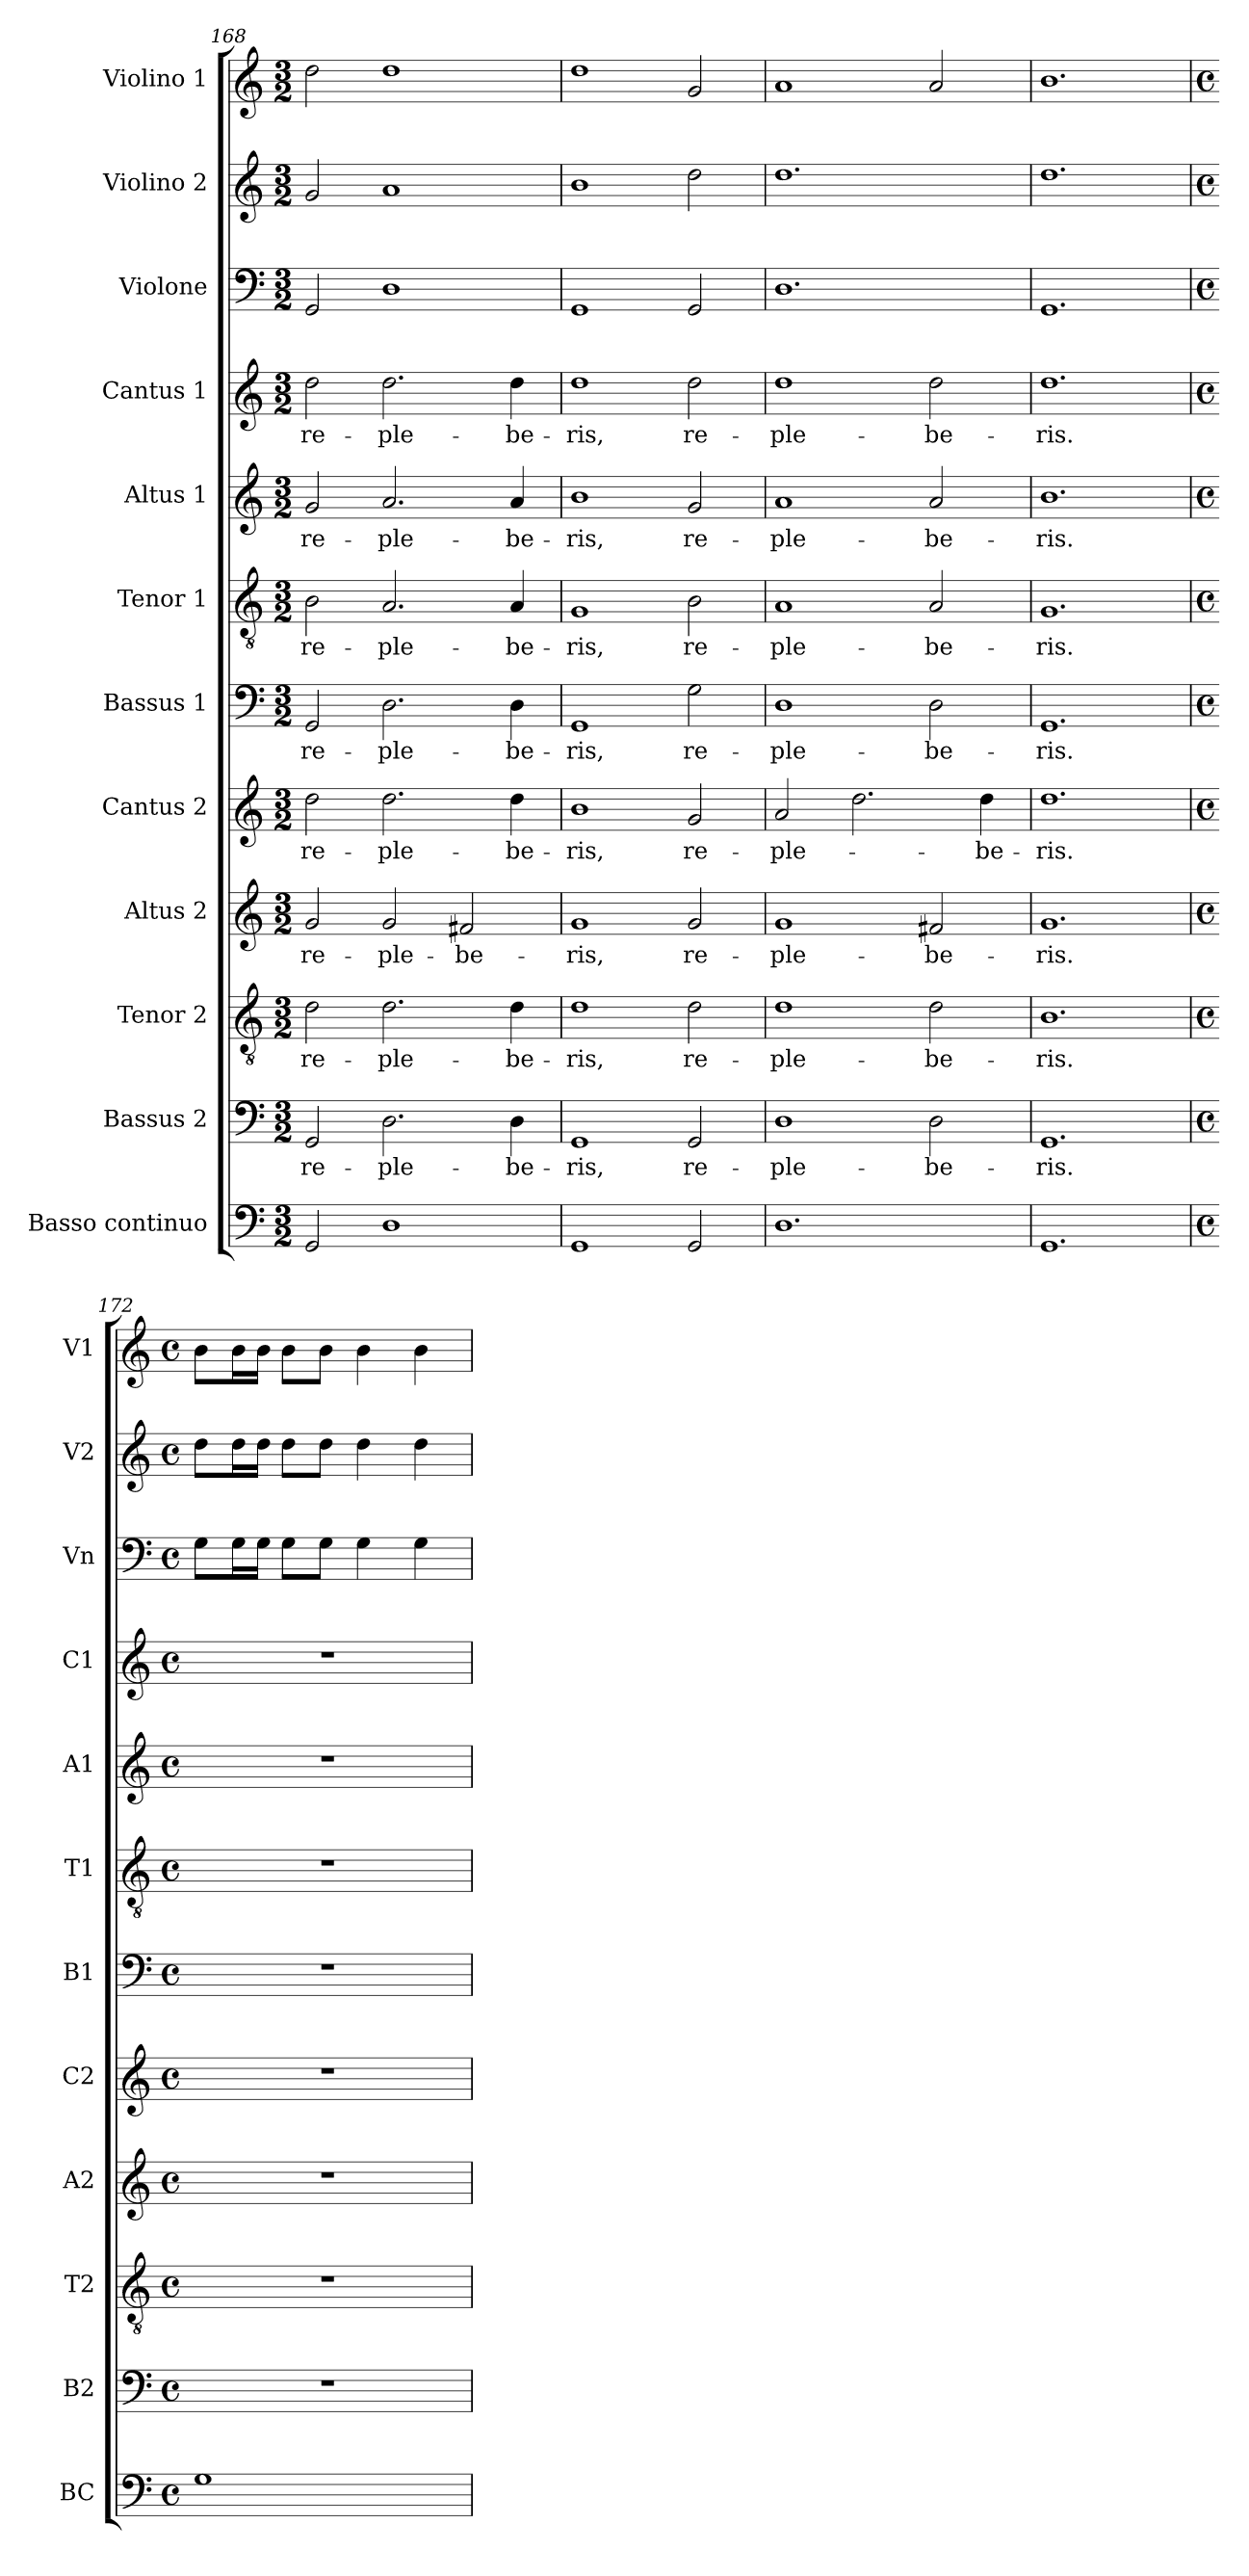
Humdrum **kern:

**kern	**kern	**text	**kern	**text	**kern	**text	**kern	**text	**kern	**text	**kern	**text	**kern	**text	**kern	**text	**kern	**kern	**kern
*part12	*part11	*part11	*part10	*part10	*part9	*part9	*part8	*part8	*part7	*part7	*part6	*part6	*part5	*part5	*part4	*part4	*part3	*part2	*part1
*staff12	*staff11	*staff11	*staff10	*staff10	*staff9	*staff9	*staff8	*staff8	*staff7	*staff7	*staff6	*staff6	*staff5	*staff5	*staff4	*staff4	*staff3	*staff2	*staff1
*I"Basso continuo	*I"Bassus 2	*	*I"Tenor 2	*	*I"Altus 2	*	*I"Cantus 2	*	*I"Bassus 1	*	*I"Tenor 1	*	*I"Altus 1	*	*I"Cantus 1	*	*I"Violone	*I"Violino 2	*I"Violino 1
*I'BC	*I'B2	*	*I'T2	*	*I'A2	*	*I'C2	*	*I'B1	*	*I'T1	*	*I'A1	*	*I'C1	*	*I'Vn	*I'V2	*I'V1
*clefF4	*clefF4	*	*clefGv2	*	*clefG2	*	*clefG2	*	*clefF4	*	*clefGv2	*	*clefG2	*	*clefG2	*	*clefF4	*clefG2	*clefG2
*ITrd7c12	*	*	*	*	*	*	*	*	*	*	*	*	*	*	*	*	*ITrd7c12	*	*
*k[]	*k[]	*	*k[]	*	*k[]	*	*k[]	*	*k[]	*	*k[]	*	*k[]	*	*k[]	*	*k[]	*k[]	*k[]
*C:	*C:	*	*C:	*	*C:	*	*C:	*	*C:	*	*C:	*	*C:	*	*C:	*	*C:	*C:	*C:
*M3/2	*M3/2	*	*M3/2	*	*M3/2	*	*M3/2	*	*M3/2	*	*M3/2	*	*M3/2	*	*M3/2	*	*M3/2	*M3/2	*M3/2
=168	=168	=168	=168	=168	=168	=168	=168	=168	=168	=168	=168	=168	=168	=168	=168	=168	=168	=168	=168
!	!	!LO:LY:b	!	!LO:LY:b	!	!LO:LY:b	!	!LO:LY:b	!	!LO:LY:b	!	!LO:LY:b	!	!LO:LY:b	!	!LO:LY:b	!	!	!
2GGG/	2GG/	re-	2d\	re-	2g/	re-	2dd\	re-	2GG/	re-	2B\	re-	2g/	re-	2dd\	re-	2GGG/	2g/	2dd\
!	!	!LO:LY:b	!	!LO:LY:b	!	!LO:LY:b	!	!LO:LY:b	!	!LO:LY:b	!	!LO:LY:b	!	!LO:LY:b	!	!LO:LY:b	!	!	!
1DD	2.D\	-ple-	2.d\	-ple-	2g/	-ple-	2.dd\	-ple-	2.D\	-ple-	2.A/	-ple-	2.a/	-ple-	2.dd\	-ple-	1DD	1a	1dd
!	!	!	!	!	!	!LO:LY:b	!	!	!	!	!	!	!	!	!	!	!	!	!
.	.	.	.	.	2f#X/	-be-	.	.	.	.	.	.	.	.	.	.	.	.	.
!	!	!LO:LY:b	!	!LO:LY:b	!	!	!	!LO:LY:b	!	!LO:LY:b	!	!LO:LY:b	!	!LO:LY:b	!	!LO:LY:b	!	!	!
.	4D\	-be-	4d\	-be-	.	.	4dd\	-be-	4D\	-be-	4A/	-be-	4a/	-be-	4dd\	-be-	.	.	.
=169	=169	=169	=169	=169	=169	=169	=169	=169	=169	=169	=169	=169	=169	=169	=169	=169	=169	=169	=169
!	!	!LO:LY:b	!	!LO:LY:b	!	!LO:LY:b	!	!LO:LY:b	!	!LO:LY:b	!	!LO:LY:b	!	!LO:LY:b	!	!LO:LY:b	!	!	!
1GGG	1GG	-ris,	1d	-ris,	1g	-ris,	1b	-ris,	1GG	-ris,	1G	-ris,	1b	-ris,	1dd	-ris,	1GGG	1b	1dd
!	!	!LO:LY:b	!	!LO:LY:b	!	!LO:LY:b	!	!LO:LY:b	!	!LO:LY:b	!	!LO:LY:b	!	!LO:LY:b	!	!LO:LY:b	!	!	!
2GGG/	2GG/	re-	2d\	re-	2g/	re-	2g/	re-	2G\	re-	2B\	re-	2g/	re-	2dd\	re-	2GGG/	2dd\	2g/
=170	=170	=170	=170	=170	=170	=170	=170	=170	=170	=170	=170	=170	=170	=170	=170	=170	=170	=170	=170
!	!	!LO:LY:b	!	!LO:LY:b	!	!LO:LY:b	!	!LO:LY:b	!	!LO:LY:b	!	!LO:LY:b	!	!LO:LY:b	!	!LO:LY:b	!	!	!
1.DD	1D	-ple-	1d	-ple-	1g	-ple-	2a/	-ple-	1D	-ple-	1A	-ple-	1a	-ple-	1dd	-ple-	1.DD	1.dd	1a
.	.	.	.	.	.	.	2.dd\	.	.	.	.	.	.	.	.	.	.	.	.
!	!	!LO:LY:b	!	!LO:LY:b	!	!LO:LY:b	!	!	!	!LO:LY:b	!	!LO:LY:b	!	!LO:LY:b	!	!LO:LY:b	!	!	!
.	2D\	-be-	2d\	-be-	2f#X/	-be-	.	.	2D\	-be-	2A/	-be-	2a/	-be-	2dd\	-be-	.	.	2a/
!	!	!	!	!	!	!	!	!LO:LY:b	!	!	!	!	!	!	!	!	!	!	!
.	.	.	.	.	.	.	4dd\	-be-	.	.	.	.	.	.	.	.	.	.	.
=171	=171	=171	=171	=171	=171	=171	=171	=171	=171	=171	=171	=171	=171	=171	=171	=171	=171	=171	=171
!	!	!LO:LY:b	!	!LO:LY:b	!	!LO:LY:b	!	!LO:LY:b	!	!LO:LY:b	!	!LO:LY:b	!	!LO:LY:b	!	!LO:LY:b	!	!	!
1.GGG	1.GG	-ris.	1.B	-ris.	1.g	-ris.	1.dd	-ris.	1.GG	-ris.	1.G	-ris.	1.b	-ris.	1.dd	-ris.	1.GGG	1.dd	1.b
!!LO:LB:g=z
=172	=172	=172	=172	=172	=172	=172	=172	=172	=172	=172	=172	=172	=172	=172	=172	=172	=172	=172	=172
*M4/4	*M4/4	*	*M4/4	*	*M4/4	*	*M4/4	*	*M4/4	*	*M4/4	*	*M4/4	*	*M4/4	*	*M4/4	*M4/4	*M4/4
*met(c)	*met(c)	*	*met(c)	*	*met(c)	*	*met(c)	*	*met(c)	*	*met(c)	*	*met(c)	*	*met(c)	*	*met(c)	*met(c)	*met(c)
1GG	1r	.	1r	.	1r	.	1r	.	1r	.	1r	.	1r	.	1r	.	8GG\L	8dd\L	8b\L
.	.	.	.	.	.	.	.	.	.	.	.	.	.	.	.	.	16GG\L	16dd\L	16b\L
.	.	.	.	.	.	.	.	.	.	.	.	.	.	.	.	.	16GG\JJ	16dd\JJ	16b\JJ
.	.	.	.	.	.	.	.	.	.	.	.	.	.	.	.	.	8GG\L	8dd\L	8b\L
.	.	.	.	.	.	.	.	.	.	.	.	.	.	.	.	.	8GG\J	8dd\J	8b\J
.	.	.	.	.	.	.	.	.	.	.	.	.	.	.	.	.	4GG\	4dd\	4b\
.	.	.	.	.	.	.	.	.	.	.	.	.	.	.	.	.	4GG\	4dd\	4b\
=	=	=	=	=	=	=	=	=	=	=	=	=	=	=	=	=	=	=	=
*-	*-	*-	*-	*-	*-	*-	*-	*-	*-	*-	*-	*-	*-	*-	*-	*-	*-	*-	*-
